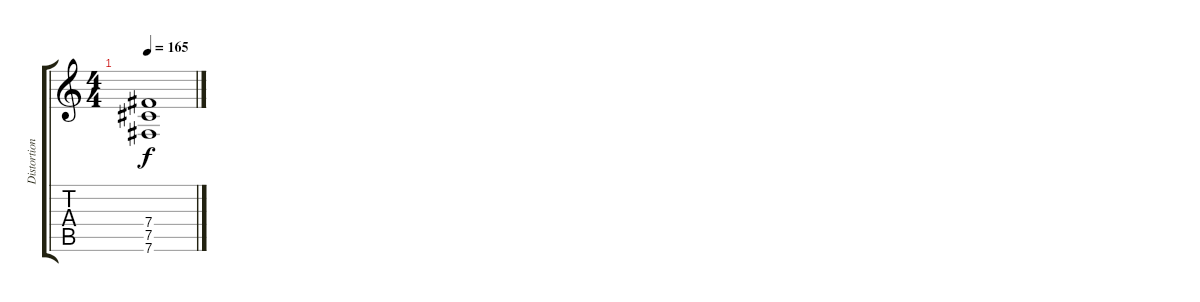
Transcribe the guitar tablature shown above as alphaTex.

\track ("Distortion Guitar 1" "Distortion") {instrument distortionguitar}
\staff {score tabs}
\tuning (Db4 Ab3 E3 B2 Gb2 B1) {hide}
\ts (4 4)
\tempo 165
\clef g2
\ks c
(7.4{t} 7.5{t} 7.6{t}).1{dy f}
